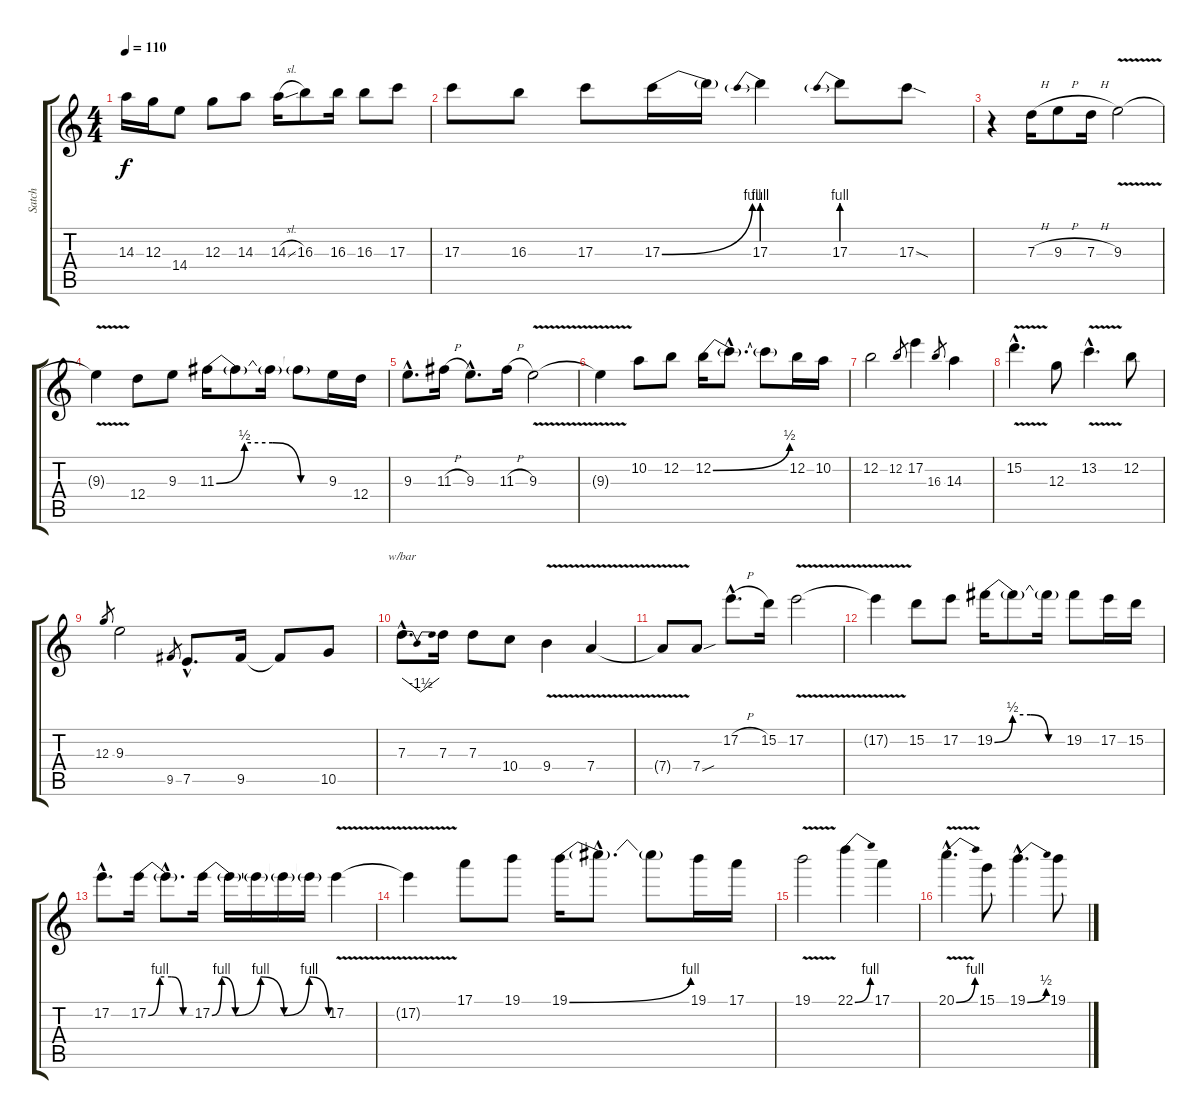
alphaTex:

\track ("Satch" "Satch") {instrument overdrivenguitar}
\staff {score tabs}
\tuning (E4 B3 G3 D3 A2 E2) {hide}
\ts (4 4)
\tempo 110
\clef g2
\ks c
14.3{t}.16{dy f} 12.3.16 14.4.8 12.3.8 14.3.8 14.3{sl}.16 16.3.8 16.3.16 16.3.8 17.3.8 |
17.3.8 16.3.8 17.3.8 17.3{be (bend 0 0 60 4)}.16 17.3{t}.16 17.3{be (prebend 0 4 60 4)}.4 17.3{be (prebend 0 4 60 4)}.8 17.3{sod}.8 |
r.4 7.3{h}.16 9.3{h}.8 7.3{h}.16 9.3{v}.2 |
9.3{t}.4 12.4.8 9.3.8 11.3{be (custom 0 0 15 2 30 2 45 0 60 0)}.16 11.3{t}.8 11.3{t}.16 11.3{t}.8 9.3.16 12.4.16 |
9.3{hac}.8{d} 11.3{h}.16 9.3{hac}.8{d} 11.3{h}.16 9.3{v}.2 |
9.3{t}.4 10.2.8 12.2.8 12.2{be (bend 0 0 60 2)}.16 12.2{hac t}.8{d} 12.2{t}.8 12.2.16 10.2.16 |
12.2.2 12.2.8{gr} 17.2.4 16.3.8{gr} 14.3.4 |
15.2{v hac}.4{d} 12.3.8 13.2{v hac}.4{d} 12.2.8 |
12.3.8{gr} 9.3.2 9.5.8{gr} 7.5{hac}.8{d} 9.5.16 9.5{t}.8 10.5.8 |
7.3{hac}.8{d tbe (dip default 0 0 30 -6 60 0)} 7.3.16 7.3.8 10.4.8 9.4{v}.4 7.4{v}.4 |
7.4{t}.8 7.4{sou}.8 17.2{h hac}.8{d} 15.2.16 17.2{v}.2 |
17.2{t}.4 15.2.8 17.2.8 19.2{be (custom 0 0 15 2 30 2 45 0 60 0)}.16 19.2{t}.8 19.2{t}.16 19.2.8 17.2.16 15.2.16 |
17.2{hac}.8{d} 17.2{be (custom 0 0 15 4 30 4 45 0 60 0)}.16 17.2{hac t}.8{d} 17.2{be (custom 0 0 5 4 12 0 25 4 37 0 50 4 60 0)}.16 17.2{t}.16 17.2{t}.16 17.2{t}.16 17.2{t}.16 17.2{v}.4 |
17.2{t}.4 17.1.8 19.1.8 19.1{be (bend 0 0 60 4)}.16 19.1{hac t}.8{d} 19.1{t}.8 19.1.16 17.1.16 |
19.1{v}.2 22.1{be (bend 0 0 60 4)}.4 17.1.4 |
20.1{be (bend 0 0 60 4) v hac}.4{d} 15.1.8 19.1{be (bend 0 0 60 2) hac}.4{d} 19.1.8
